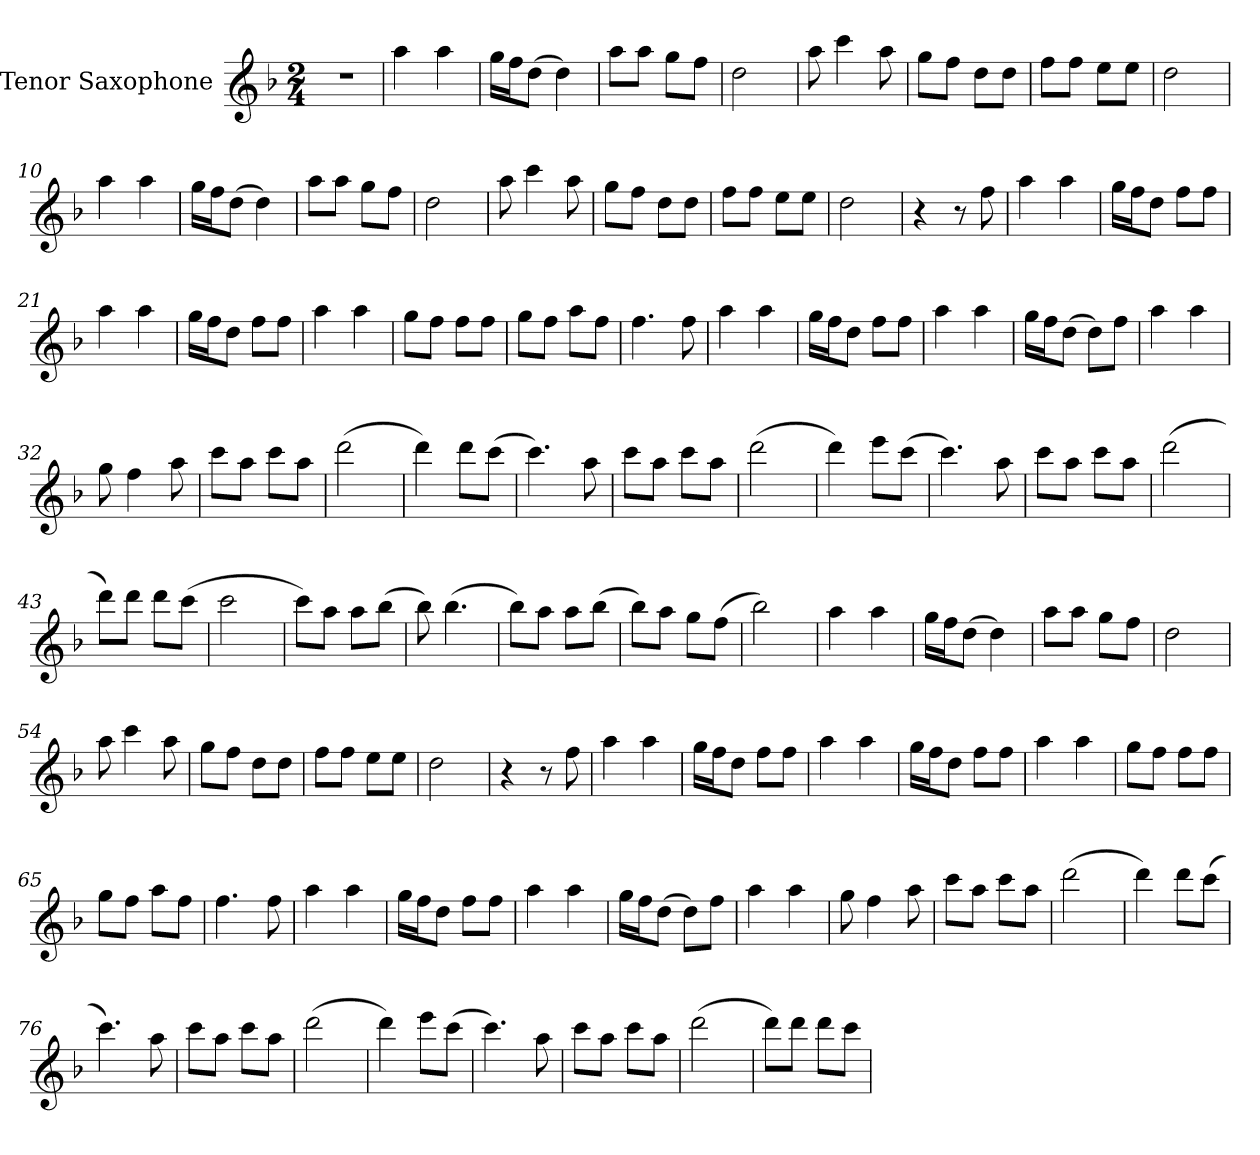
**kern
*part1
*staff1
*I"Tenor Saxophone
*I'T. Sax.
*clefG2
*ITrd8c14
*k[b-]
*M2/4
*MM105
=1
2r
=2
4a\
4a\
=3
16g\LL
16f\J
(8d\J
4d\)
=4
8a\L
8a\J
8g\L
8f\J
=5
2d\
=6
8a\
4cc\
8a\
=7
8g\L
8f\J
8d\L
8d\J
=8
8f\L
8f\J
8e\L
8e\J
=9
2d\
=10
4a\
4a\
=11
16g\LL
16f\J
(8d\J
4d\)
!!LO:LB:g=z
=12
8a\L
8a\J
8g\L
8f\J
=13
2d\
=14
8a\
4cc\
8a\
=15
8g\L
8f\J
8d\L
8d\J
=16
8f\L
8f\J
8e\L
8e\J
=17
2d\
=18
4r
8r
8f\
=19
4a\
4a\
=20
16g\LL
16f\J
8d\J
8f\L
8f\J
=21
4a\
4a\
!!LO:LB:g=z
=22
16g\LL
16f\J
8d\J
8f\L
8f\J
=23
4a\
4a\
=24
8g\L
8f\J
8f\L
8f\J
=25
8g\L
8f\J
8a\L
8f\J
=26
4.f\
8f\
=27
4a\
4a\
=28
16g\LL
16f\J
8d\J
8f\L
8f\J
=29
4a\
4a\
=30
16g\LL
16f\J
(8d\J
8d\L)
8f\J
=31
4a\
4a\
!!LO:LB:g=z
=32
8g\
4f\
8a\
=33
8cc\L
8a\J
8cc\L
8a\J
=34
(2dd\
=35
4dd\)
8dd\L
(8cc\J
=36
4.cc\)
8a\
=37
8cc\L
8a\J
8cc\L
8a\J
=38
(2dd\
=39
4dd\)
8ee\L
(8cc\J
=40
4.cc\)
8a\
=41
8cc\L
8a\J
8cc\L
8a\J
!!LO:LB:g=z
=42
(2dd\
=43
8dd\L)
8dd\J
8dd\L
(8cc\J
=44
2cc\
=45
8cc\L)
8a\J
8a\L
(8b-\J
=46
8b-\)
(4.b-\
=47
8b-\L)
8a\J
8a\L
(8b-\J
=48
8b-\L)
8a\J
8g\L
(8f\J
=49
2b-\)
=50
4a\
4a\
=51
16g\LL
16f\J
(8d\J
4d\)
!!LO:LB:g=z
=52
8a\L
8a\J
8g\L
8f\J
=53
2d\
=54
8a\
4cc\
8a\
=55
8g\L
8f\J
8d\L
8d\J
=56
8f\L
8f\J
8e\L
8e\J
=57
2d\
=58
4r
8r
8f\
=59
4a\
4a\
=60
16g\LL
16f\J
8d\J
8f\L
8f\J
=61
4a\
4a\
!!LO:LB:g=z
=62
16g\LL
16f\J
8d\J
8f\L
8f\J
=63
4a\
4a\
=64
8g\L
8f\J
8f\L
8f\J
=65
8g\L
8f\J
8a\L
8f\J
=66
4.f\
8f\
=67
4a\
4a\
=68
16g\LL
16f\J
8d\J
8f\L
8f\J
=69
4a\
4a\
=70
16g\LL
16f\J
(8d\J
8d\L)
8f\J
=71
4a\
4a\
!!LO:LB:g=z
=72
8g\
4f\
8a\
=73
8cc\L
8a\J
8cc\L
8a\J
=74
(2dd\
=75
4dd\)
8dd\L
(8cc\J
=76
4.cc\)
8a\
=77
8cc\L
8a\J
8cc\L
8a\J
=78
(2dd\
=79
4dd\)
8ee\L
(8cc\J
=80
4.cc\)
8a\
=81
8cc\L
8a\J
8cc\L
8a\J
!!LO:LB:g=z
=82
(2dd\
=83
8dd\L)
8dd\J
8dd\L
8cc\J
=
*-
